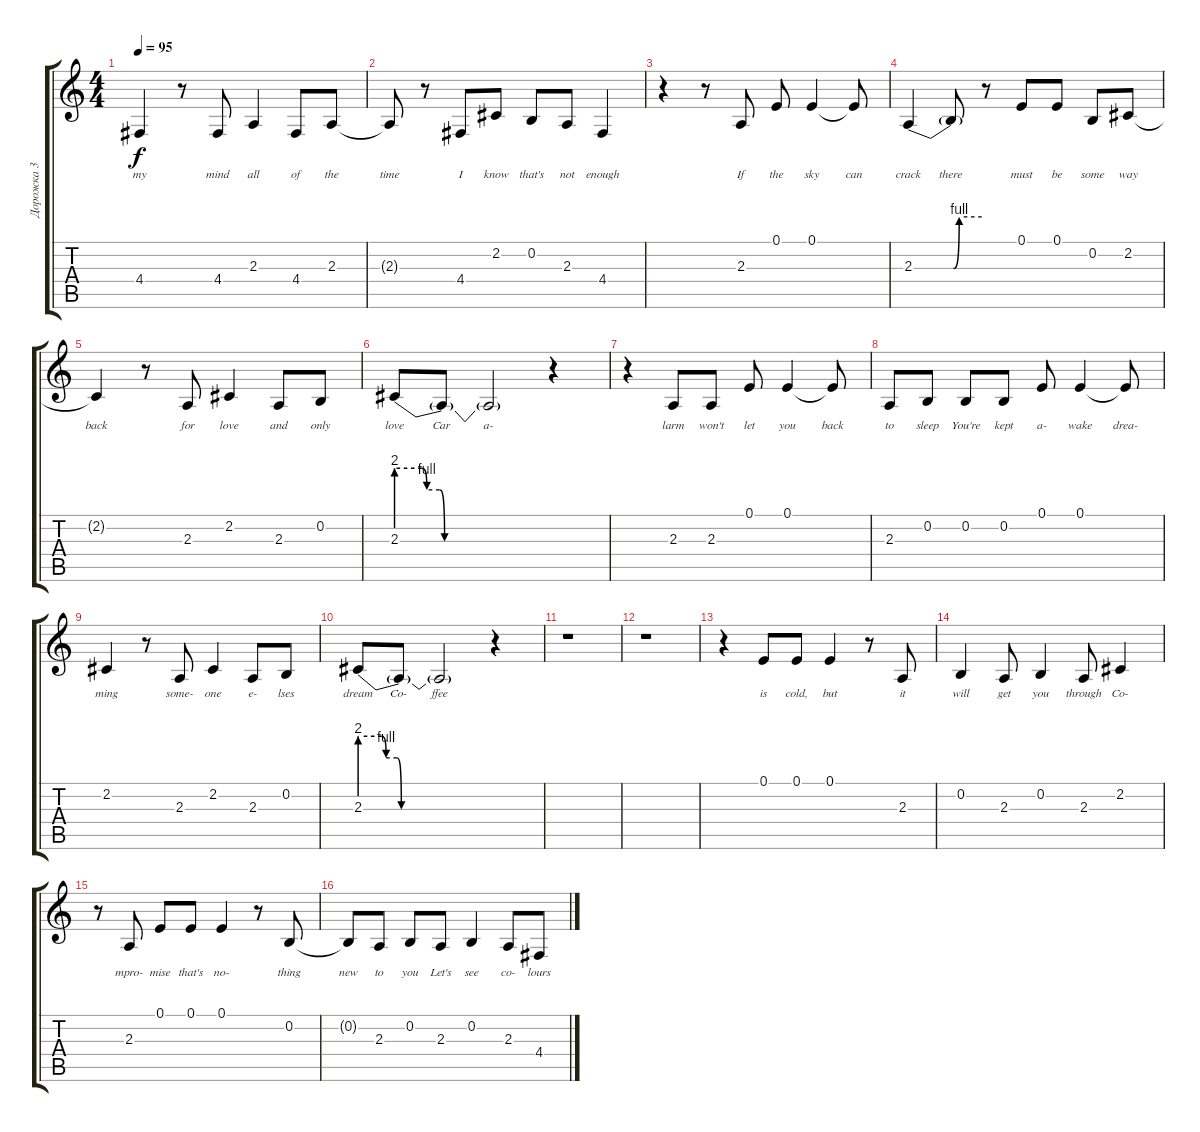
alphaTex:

\track ("Дорожка 3" "Дорожка 3") {instrument lead2sawtooth}
\staff {score tabs}
\tuning (E4 B3 G3 D3 A2 E2) {hide}
\ts (4 4)
\tempo 95
\clef g2
\ks c
4.4.4{lyrics (0 "my") lyrics (1 "") lyrics (2 "") lyrics (3 "") lyrics (4 "") dy f} r.8 4.4.8{lyrics (0 "mind") lyrics (1 "") lyrics (2 "") lyrics (3 "") lyrics (4 "")} 2.3.4{lyrics (0 "all") lyrics (1 "") lyrics (2 "") lyrics (3 "") lyrics (4 "")} 4.4.8{lyrics (0 "of") lyrics (1 "") lyrics (2 "") lyrics (3 "") lyrics (4 "")} 2.3.8{lyrics (0 "the") lyrics (1 "") lyrics (2 "") lyrics (3 "") lyrics (4 "")} |
2.3{t}.8{lyrics (0 "time") lyrics (1 "") lyrics (2 "") lyrics (3 "") lyrics (4 "")} r.8 4.4.8{lyrics (0 "I") lyrics (1 "") lyrics (2 "") lyrics (3 "") lyrics (4 "")} 2.2.8{lyrics (0 "know") lyrics (1 "") lyrics (2 "") lyrics (3 "") lyrics (4 "")} 0.2.8{lyrics (0 "that's") lyrics (1 "") lyrics (2 "") lyrics (3 "") lyrics (4 "")} 2.3.8{lyrics (0 "not") lyrics (1 "") lyrics (2 "") lyrics (3 "") lyrics (4 "")} 4.4.4{lyrics (0 "enough") lyrics (1 "") lyrics (2 "") lyrics (3 "") lyrics (4 "")} |
r.4 r.8 2.3.8{lyrics (0 "If") lyrics (1 "") lyrics (2 "") lyrics (3 "") lyrics (4 "")} 0.1.8{lyrics (0 "the") lyrics (1 "") lyrics (2 "") lyrics (3 "") lyrics (4 "")} 0.1.4{lyrics (0 "sky") lyrics (1 "") lyrics (2 "") lyrics (3 "") lyrics (4 "")} 0.1{t}.8{lyrics (0 "can") lyrics (1 "") lyrics (2 "") lyrics (3 "") lyrics (4 "")} |
2.3{be (custom 0 0 35 0 40 4 60 4)}.4{lyrics (0 "crack") lyrics (1 "") lyrics (2 "") lyrics (3 "") lyrics (4 "")} 2.3{t}.8{lyrics (0 "there") lyrics (1 "") lyrics (2 "") lyrics (3 "") lyrics (4 "")} r.8 0.1.8{lyrics (0 "must") lyrics (1 "") lyrics (2 "") lyrics (3 "") lyrics (4 "")} 0.1.8{lyrics (0 "be") lyrics (1 "") lyrics (2 "") lyrics (3 "") lyrics (4 "")} 0.2.8{lyrics (0 "some") lyrics (1 "") lyrics (2 "") lyrics (3 "") lyrics (4 "")} 2.2.8{lyrics (0 "way") lyrics (1 "") lyrics (2 "") lyrics (3 "") lyrics (4 "")} |
2.2{t}.4{lyrics (0 "back") lyrics (1 "") lyrics (2 "") lyrics (3 "") lyrics (4 "")} r.8 2.3.8{lyrics (0 "for") lyrics (1 "") lyrics (2 "") lyrics (3 "") lyrics (4 "")} 2.2.4{lyrics (0 "love") lyrics (1 "") lyrics (2 "") lyrics (3 "") lyrics (4 "")} 2.3.8{lyrics (0 "and") lyrics (1 "") lyrics (2 "") lyrics (3 "") lyrics (4 "")} 0.2.8{lyrics (0 "only") lyrics (1 "") lyrics (2 "") lyrics (3 "") lyrics (4 "")} |
2.3{be (custom 0 8 10 8 12 4 17 4 19 0 60 0)}.8{lyrics (0 "love") lyrics (1 "") lyrics (2 "") lyrics (3 "") lyrics (4 "")} 2.3{t}.8{lyrics (0 "Car") lyrics (1 "") lyrics (2 "") lyrics (3 "") lyrics (4 "")} 2.3{t}.2{lyrics (0 "a-") lyrics (1 "") lyrics (2 "") lyrics (3 "") lyrics (4 "")} r.4 |
r.4 2.3.8{lyrics (0 "larm") lyrics (1 "") lyrics (2 "") lyrics (3 "") lyrics (4 "")} 2.3.8{lyrics (0 "won't") lyrics (1 "") lyrics (2 "") lyrics (3 "") lyrics (4 "")} 0.1.8{lyrics (0 "let") lyrics (1 "") lyrics (2 "") lyrics (3 "") lyrics (4 "")} 0.1.4{lyrics (0 "you") lyrics (1 "") lyrics (2 "") lyrics (3 "") lyrics (4 "")} 0.1{t}.8{lyrics (0 "back") lyrics (1 "") lyrics (2 "") lyrics (3 "") lyrics (4 "")} |
2.3.8{lyrics (0 "to") lyrics (1 "") lyrics (2 "") lyrics (3 "") lyrics (4 "")} 0.2.8{lyrics (0 "sleep") lyrics (1 "") lyrics (2 "") lyrics (3 "") lyrics (4 "")} 0.2.8{lyrics (0 "You're") lyrics (1 "") lyrics (2 "") lyrics (3 "") lyrics (4 "")} 0.2.8{lyrics (0 "kept") lyrics (1 "") lyrics (2 "") lyrics (3 "") lyrics (4 "")} 0.1.8{lyrics (0 "a-") lyrics (1 "") lyrics (2 "") lyrics (3 "") lyrics (4 "")} 0.1.4{lyrics (0 "wake") lyrics (1 "") lyrics (2 "") lyrics (3 "") lyrics (4 "")} 0.1{t}.8{lyrics (0 "drea-") lyrics (1 "") lyrics (2 "") lyrics (3 "") lyrics (4 "")} |
2.2.4{lyrics (0 "ming") lyrics (1 "") lyrics (2 "") lyrics (3 "") lyrics (4 "")} r.8 2.3.8{lyrics (0 "some-") lyrics (1 "") lyrics (2 "") lyrics (3 "") lyrics (4 "")} 2.2.4{lyrics (0 "one") lyrics (1 "") lyrics (2 "") lyrics (3 "") lyrics (4 "")} 2.3.8{lyrics (0 "e-") lyrics (1 "") lyrics (2 "") lyrics (3 "") lyrics (4 "")} 0.2.8{lyrics (0 "lses") lyrics (1 "") lyrics (2 "") lyrics (3 "") lyrics (4 "")} |
2.3{be (custom 0 8 10 8 12 4 17 4 19 0 60 0)}.8{lyrics (0 "dream") lyrics (1 "") lyrics (2 "") lyrics (3 "") lyrics (4 "")} 2.3{t}.8{lyrics (0 "Co-") lyrics (1 "") lyrics (2 "") lyrics (3 "") lyrics (4 "")} 2.3{t}.2{lyrics (0 "ffee") lyrics (1 "") lyrics (2 "") lyrics (3 "") lyrics (4 "")} r.4 |
r.1 |
r.1 |
r.4 0.1.8{lyrics (0 "is") lyrics (1 "") lyrics (2 "") lyrics (3 "") lyrics (4 "")} 0.1.8{lyrics (0 "cold,") lyrics (1 "") lyrics (2 "") lyrics (3 "") lyrics (4 "")} 0.1.4{lyrics (0 "but") lyrics (1 "") lyrics (2 "") lyrics (3 "") lyrics (4 "")} r.8 2.3.8{lyrics (0 "it") lyrics (1 "") lyrics (2 "") lyrics (3 "") lyrics (4 "")} |
0.2.4{lyrics (0 "will") lyrics (1 "") lyrics (2 "") lyrics (3 "") lyrics (4 "")} 2.3.8{lyrics (0 "get") lyrics (1 "") lyrics (2 "") lyrics (3 "") lyrics (4 "")} 0.2.4{lyrics (0 "you") lyrics (1 "") lyrics (2 "") lyrics (3 "") lyrics (4 "")} 2.3.8{lyrics (0 "through") lyrics (1 "") lyrics (2 "") lyrics (3 "") lyrics (4 "")} 2.2.4{lyrics (0 "Co-") lyrics (1 "") lyrics (2 "") lyrics (3 "") lyrics (4 "")} |
r.8 2.3.8{lyrics (0 "mpro-") lyrics (1 "") lyrics (2 "") lyrics (3 "") lyrics (4 "")} 0.1.8{lyrics (0 "mise") lyrics (1 "") lyrics (2 "") lyrics (3 "") lyrics (4 "")} 0.1.8{lyrics (0 "that's") lyrics (1 "") lyrics (2 "") lyrics (3 "") lyrics (4 "")} 0.1.4{lyrics (0 "no-") lyrics (1 "") lyrics (2 "") lyrics (3 "") lyrics (4 "")} r.8 0.2.8{lyrics (0 "thing") lyrics (1 "") lyrics (2 "") lyrics (3 "") lyrics (4 "")} |
0.2{t}.8{lyrics (0 "new") lyrics (1 "") lyrics (2 "") lyrics (3 "") lyrics (4 "")} 2.3.8{lyrics (0 "to") lyrics (1 "") lyrics (2 "") lyrics (3 "") lyrics (4 "")} 0.2.8{lyrics (0 "you") lyrics (1 "") lyrics (2 "") lyrics (3 "") lyrics (4 "")} 2.3.8{lyrics (0 "Let's") lyrics (1 "") lyrics (2 "") lyrics (3 "") lyrics (4 "")} 0.2.4{lyrics (0 "see") lyrics (1 "") lyrics (2 "") lyrics (3 "") lyrics (4 "")} 2.3.8{lyrics (0 "co-") lyrics (1 "") lyrics (2 "") lyrics (3 "") lyrics (4 "")} 4.4.8{lyrics (0 "lours") lyrics (1 "") lyrics (2 "") lyrics (3 "") lyrics (4 "")}
